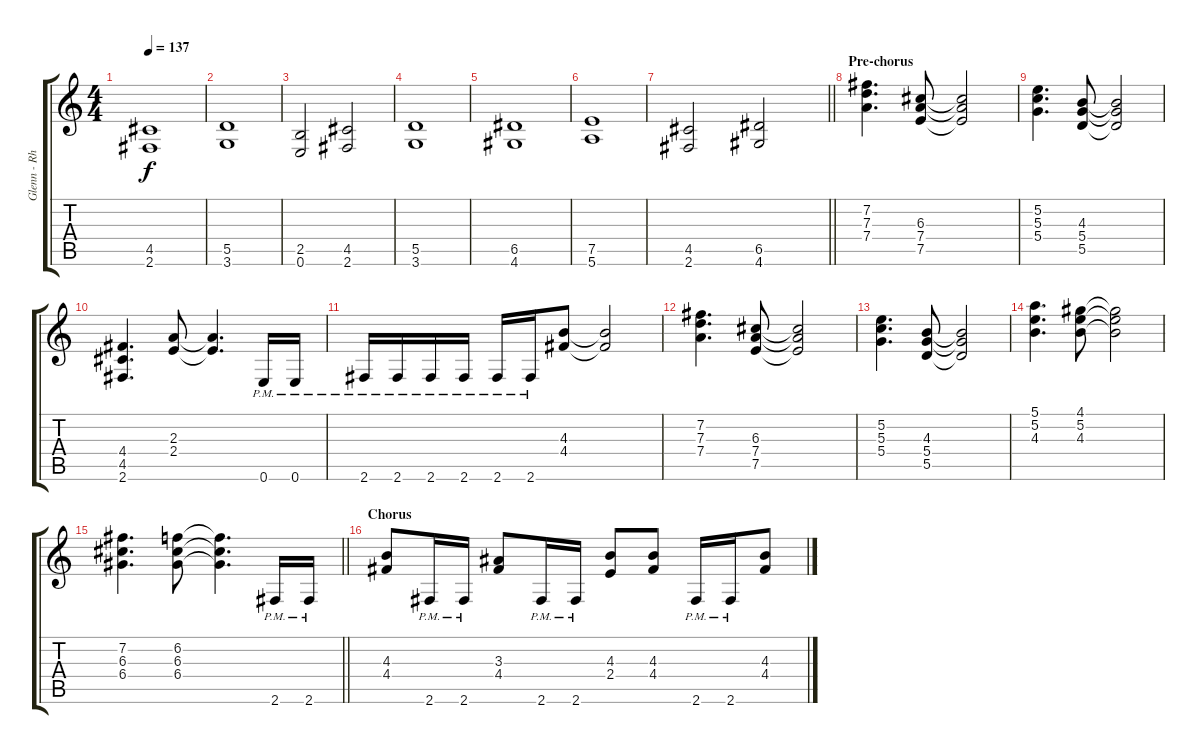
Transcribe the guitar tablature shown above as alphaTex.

\track ("Glenn - Rhythm" "Glenn - Rh") {instrument overdrivenguitar}
\staff {score tabs}
\tuning (E4 B3 G3 D3 A2 E2) {hide}
\ts (4 4)
\tempo 137
\clef g2
\ks c
(4.5{t} 2.6{t}).1{dy f} |
(5.5 3.6).1 |
(2.5 0.6).2 (4.5 2.6).2 |
(5.5 3.6).1 |
(6.5 4.6).1 |
(7.5 5.6).1 |
\barLineRight lightlight
(4.5 2.6).2 (6.5 4.6).2 |
\section ("" "Pre-chorus")
(7.2 7.3 7.4).4{d} (6.3 7.4 7.5).8 (6.3{t} 7.4{t} 7.5{t}).2 |
(5.2 5.3 5.4).4{d} (4.3 5.4 5.5).8 (4.3{t} 5.4{t} 5.5{t}).2 |
(4.4 4.5 2.6).4{d} (2.3 2.4).8 (2.3{t} 2.4{t}).4{d} 0.6{pm}.16 0.6{pm}.16 |
2.6{pm}.16 2.6{pm}.16 2.6{pm}.16 2.6{pm}.16 2.6{pm}.16 2.6{pm}.16 (4.3 4.4).8 (4.3{t} 4.4{t}).2 |
(7.2 7.3 7.4).4{d} (6.3 7.4 7.5).8 (6.3{t} 7.4{t} 7.5{t}).2 |
(5.2 5.3 5.4).4{d} (4.3 5.4 5.5).8 (4.3{t} 5.4{t} 5.5{t}).2 |
(5.1 5.2 4.3).4{d} (4.1 5.2 4.3).8 (4.1{t} 5.2{t} 4.3{t}).2 |
\barLineRight lightlight
(7.2 6.3 6.4).4{d} (6.2 6.3 6.4).8 (6.2{t} 6.3{t} 6.4{t}).4{d} 2.6{pm}.16 2.6{pm}.16 |
\section ("" "Chorus")
(4.3 4.4).8 2.6{pm}.16 2.6{pm}.16 (3.3 4.4).8 2.6{pm}.16 2.6{pm}.16 (4.3 2.4).8 (4.3 4.4).8 2.6{pm}.16 2.6{pm}.16 (4.3 4.4).8
